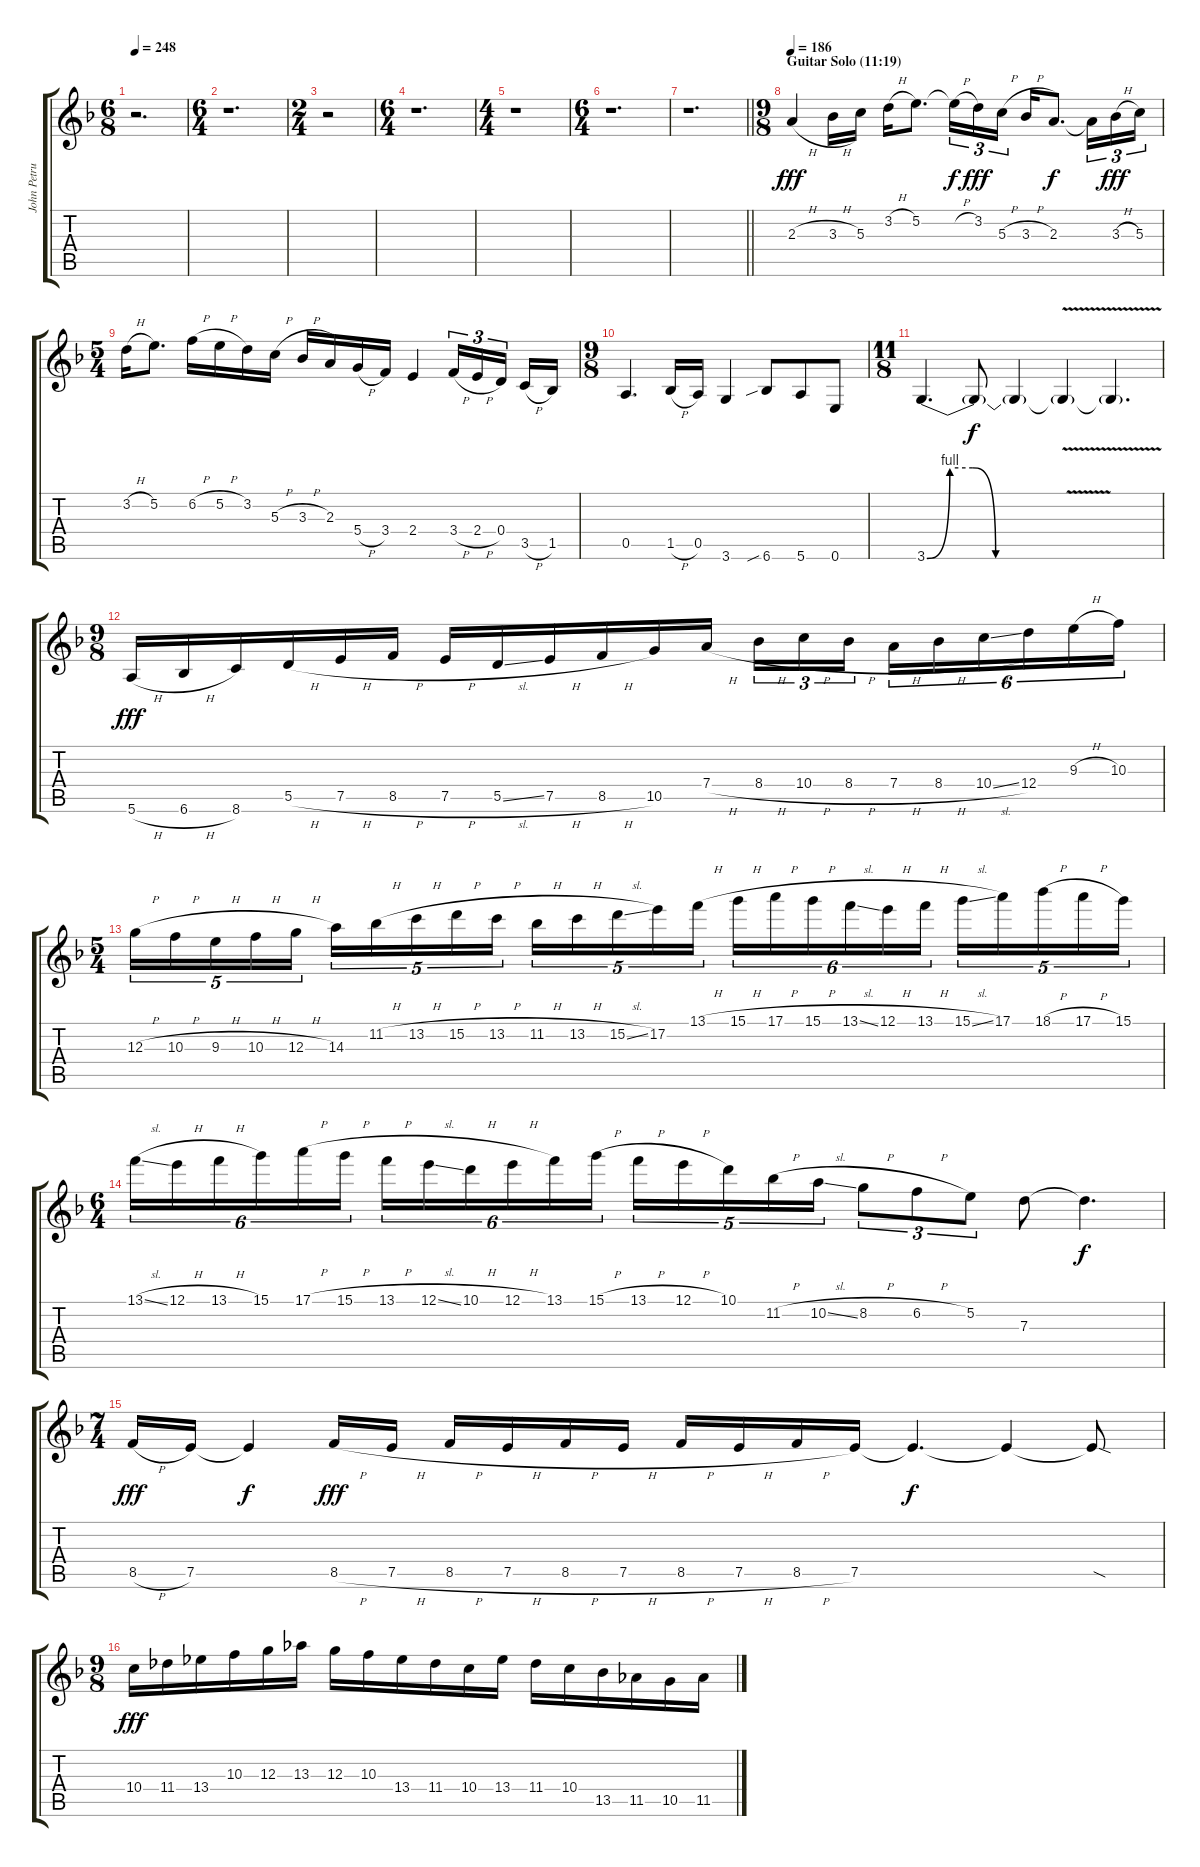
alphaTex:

\track ("John Petrucci Lead" "John Petru") {instrument overdrivenguitar}
\staff {score tabs}
\tuning (E4 B3 G3 D3 A2 E2) {hide}
\ts (6 8)
\tempo 248
\clef g2
\ks dminor
r.2{d dy fff} |
\ts (6 4)
r.1{d} |
\ts (2 4)
r.2 |
\ts (6 4)
r.1{d} |
\ts (4 4)
r.1 |
\ts (6 4)
r.1{d} |
\barLineRight lightlight
r.1{d} |
\ts (9 8)
\section ("" "Guitar Solo (11:19)")
\tempo 186
2.3{h}.4{volume 16 instrument overdrivenguitar} 3.3{h}.16 5.3.16 3.2{h}.16 5.2.8{d} 5.2{h t}.16{tu (3 2) dy f} 3.2.16{tu (3 2) dy fff} 5.3{h}.16{tu (3 2)} 3.3{h}.16 2.3.8{d dy f} 2.3{t}.16{tu (3 2)} 3.3{h}.16{tu (3 2) dy fff} 5.3.16{tu (3 2)} |
\ts (5 4)
3.2{h}.16 5.2.8{d} 6.2{h}.16 5.2{h}.16 3.2.16 5.3{h}.16 3.3{h}.16 2.3.16 5.4{h}.16 3.4.16 2.4.4 3.4{h}.16{tu (3 2)} 2.4{h}.16{tu (3 2)} 0.4.16{tu (3 2) beam splitsecondary} 3.5{h}.16 1.5.16 |
\ts (9 8)
0.5.4{d} 1.5{h}.16 0.5.16 3.6.4 6.6{sib}.8 5.6.8 0.6.8 |
\ts (11 8)
3.6{be (custom 0 0 10 4 20 4 30 0 60 0)}.4{d} 3.6{t}.8{dy f} 3.6{t}.4 3.6{v t}.4 3.6{t}.4{d} |
\ts (9 8)
5.6{h}.16{dy fff} 6.6{h}.16 8.6.16 5.5{h}.16 7.5{h}.16 8.5{h}.16 7.5{h}.16 5.5{sl}.16 7.5{h}.16 8.5{h}.16 10.5.16 7.4{h}.16 8.4{h}.16{tu (3 2)} 10.4{h}.16{tu (3 2)} 8.4{h}.16{tu (3 2) beam splitsecondary} 7.4{h}.16{tu (6 4)} 8.4{h}.16{tu (6 4)} 10.4{sl}.16{tu (6 4)} 12.4.16{tu (6 4)} 9.3{h}.16{tu (6 4)} 10.3.16{tu (6 4)} |
\ts (5 4)
12.3{h}.16{tu (5 4)} 10.3{h}.16{tu (5 4)} 9.3{h}.16{tu (5 4)} 10.3{h}.16{tu (5 4)} 12.3{h}.16{tu (5 4)} 14.3.16{tu (5 4)} 11.2{h}.16{tu (5 4)} 13.2{h}.16{tu (5 4)} 15.2{h}.16{tu (5 4)} 13.2{h}.16{tu (5 4)} 11.2{h}.16{tu (5 4)} 13.2{h}.16{tu (5 4)} 15.2{sl}.16{tu (5 4)} 17.2.16{tu (5 4)} 13.1{h}.16{tu (5 4)} 15.1{h}.16{tu (6 4)} 17.1{h}.16{tu (6 4)} 15.1{h}.16{tu (6 4)} 13.1{sl}.16{tu (6 4)} 12.1{h}.16{tu (6 4)} 13.1{h}.16{tu (6 4)} 15.1{sl}.16{tu (5 4)} 17.1.16{tu (5 4)} 18.1{h}.16{tu (5 4)} 17.1{h}.16{tu (5 4)} 15.1.16{tu (5 4)} |
\ts (6 4)
13.1{sl}.16{tu (6 4)} 12.1{h}.16{tu (6 4)} 13.1{h}.16{tu (6 4)} 15.1.16{tu (6 4)} 17.1{h}.16{tu (6 4)} 15.1{h}.16{tu (6 4) beam splitsecondary} 13.1{h}.16{tu (6 4)} 12.1{sl}.16{tu (6 4)} 10.1{h}.16{tu (6 4)} 12.1{h}.16{tu (6 4)} 13.1.16{tu (6 4)} 15.1{h}.16{tu (6 4) beam splitsecondary} 13.1{h}.16{tu (5 4)} 12.1{h}.16{tu (5 4)} 10.1.16{tu (5 4)} 11.2{h}.16{tu (5 4)} 10.2{sl}.16{tu (5 4)} 8.2{h}.8{tu (3 2)} 6.2{h}.8{tu (3 2)} 5.2.8{tu (3 2)} 7.3.8 7.3{t}.4{d dy f} |
\ts (7 4)
8.5{h}.16{dy fff} 7.5.16 7.5{t}.4{dy f} 8.5{h}.16{dy fff} 7.5{h}.16 8.5{h}.16 7.5{h}.16 8.5{h}.16 7.5{h}.16 8.5{h}.16 7.5{h}.16 8.5{h}.16 7.5.16 7.5{t}.4{d dy f} 7.5{t}.4 7.5{sod t}.8 |
\ts (9 8)
10.4.16{dy fff} 11.4.16 13.4.16 10.3.16 12.3.16 13.3.16 12.3.16 10.3.16 13.4.16 11.4.16 10.4.16 13.4.16 11.4.16 10.4.16 13.5.16 11.5.16 10.5.16 11.5.16
